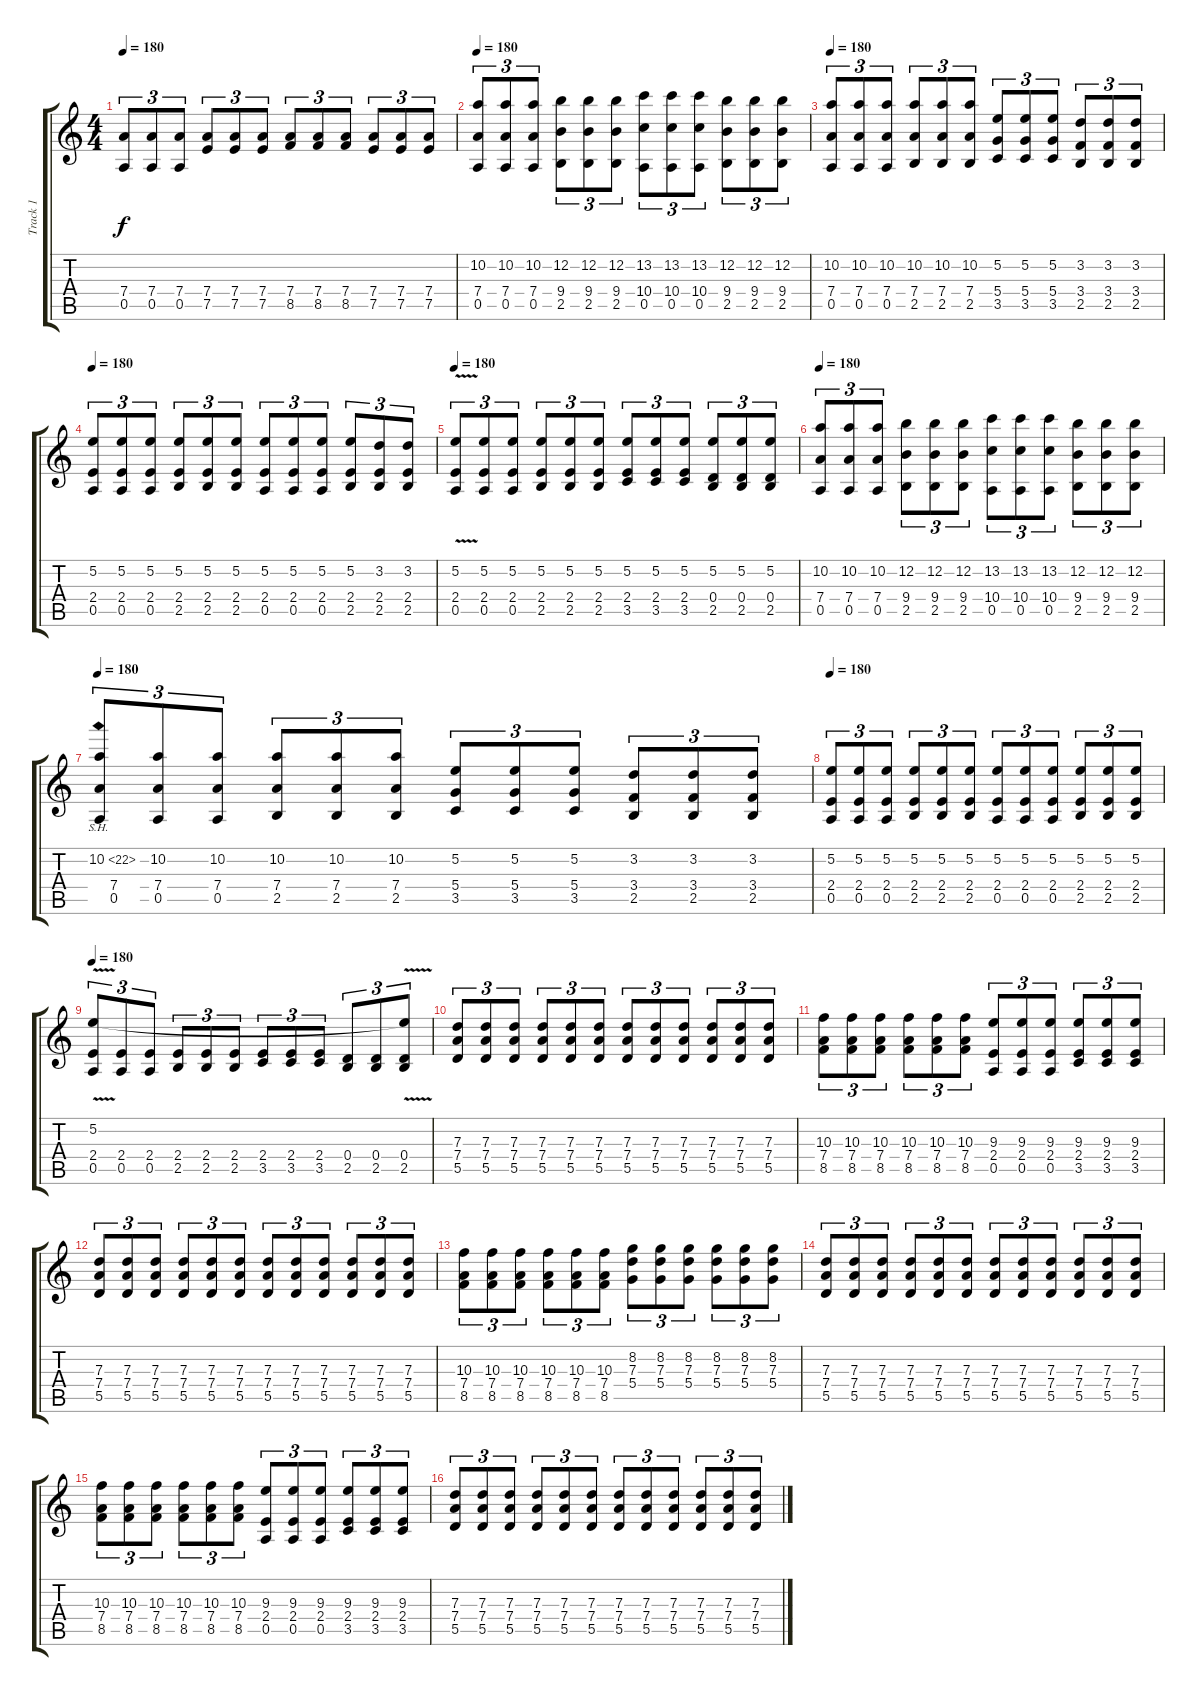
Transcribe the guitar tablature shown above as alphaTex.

\track ("Track 1" "Track 1") {instrument distortionguitar}
\staff {score tabs}
\tuning (E4 B3 G3 D3 A2 E2) {hide}
\ts (4 4)
\tempo 180
\clef g2
\ks c
(7.4 0.5).8{tu (3 2) dy f} (7.4 0.5).8{tu (3 2)} (7.4 0.5).8{tu (3 2)} (7.4 7.5).8{tu (3 2)} (7.4 7.5).8{tu (3 2)} (7.4 7.5).8{tu (3 2)} (7.4 8.5).8{tu (3 2)} (7.4 8.5).8{tu (3 2)} (7.4 8.5).8{tu (3 2)} (7.4 7.5).8{tu (3 2)} (7.4 7.5).8{tu (3 2)} (7.4 7.5).8{tu (3 2)} |
\tempo 180
(10.2 7.4 0.5).8{tu (3 2)} (10.2 7.4 0.5).8{tu (3 2)} (10.2 7.4 0.5).8{tu (3 2)} (12.2 9.4 2.5).8{tu (3 2)} (12.2 9.4 2.5).8{tu (3 2)} (12.2 9.4 2.5).8{tu (3 2)} (13.2 10.4 0.5).8{tu (3 2)} (13.2 10.4 0.5).8{tu (3 2)} (13.2 10.4 0.5).8{tu (3 2)} (12.2 9.4 2.5).8{tu (3 2)} (12.2 9.4 2.5).8{tu (3 2)} (12.2 9.4 2.5).8{tu (3 2)} |
\tempo 180
(10.2 7.4 0.5).8{tu (3 2)} (10.2 7.4 0.5).8{tu (3 2)} (10.2 7.4 0.5).8{tu (3 2)} (10.2 7.4 2.5).8{tu (3 2)} (10.2 7.4 2.5).8{tu (3 2)} (10.2 7.4 2.5).8{tu (3 2)} (5.2 5.4 3.5).8{tu (3 2)} (5.2 5.4 3.5).8{tu (3 2)} (5.2 5.4 3.5).8{tu (3 2)} (3.2 3.4 2.5).8{tu (3 2)} (3.2 3.4 2.5).8{tu (3 2)} (3.2 3.4 2.5).8{tu (3 2)} |
\tempo 180
(5.2 2.4 0.5).8{tu (3 2)} (5.2 2.4 0.5).8{tu (3 2)} (5.2 2.4 0.5).8{tu (3 2)} (5.2 2.4 2.5).8{tu (3 2)} (5.2 2.4 2.5).8{tu (3 2)} (5.2 2.4 2.5).8{tu (3 2)} (5.2 2.4 0.5).8{tu (3 2)} (5.2 2.4 0.5).8{tu (3 2)} (5.2 2.4 0.5).8{tu (3 2)} (5.2 2.4 2.5).8{tu (3 2)} (3.2 2.4 2.5).8{tu (3 2)} (3.2 2.4 2.5).8{tu (3 2)} |
\tempo 180
(5.2{v} 2.4 0.5).8{tu (3 2)} (5.2 2.4 0.5).8{tu (3 2)} (5.2 2.4 0.5).8{tu (3 2)} (5.2 2.4 2.5).8{tu (3 2)} (5.2 2.4 2.5).8{tu (3 2)} (5.2 2.4 2.5).8{tu (3 2)} (5.2 2.4 3.5).8{tu (3 2)} (5.2 2.4 3.5).8{tu (3 2)} (5.2 2.4 3.5).8{tu (3 2)} (5.2 0.4 2.5).8{tu (3 2)} (5.2 0.4 2.5).8{tu (3 2)} (5.2 0.4 2.5).8{tu (3 2)} |
\tempo 180
(10.2 7.4 0.5).8{tu (3 2)} (10.2 7.4 0.5).8{tu (3 2)} (10.2 7.4 0.5).8{tu (3 2)} (12.2 9.4 2.5).8{tu (3 2)} (12.2 9.4 2.5).8{tu (3 2)} (12.2 9.4 2.5).8{tu (3 2)} (13.2 10.4 0.5).8{tu (3 2)} (13.2 10.4 0.5).8{tu (3 2)} (13.2 10.4 0.5).8{tu (3 2)} (12.2 9.4 2.5).8{tu (3 2)} (12.2 9.4 2.5).8{tu (3 2)} (12.2 9.4 2.5).8{tu (3 2)} |
\tempo 180
(10.2{sh 12} 7.4 0.5).8{tu (3 2)} (10.2 7.4 0.5).8{tu (3 2)} (10.2 7.4 0.5).8{tu (3 2)} (10.2 7.4 2.5).8{tu (3 2)} (10.2 7.4 2.5).8{tu (3 2)} (10.2 7.4 2.5).8{tu (3 2)} (5.2 5.4 3.5).8{tu (3 2)} (5.2 5.4 3.5).8{tu (3 2)} (5.2 5.4 3.5).8{tu (3 2)} (3.2 3.4 2.5).8{tu (3 2)} (3.2 3.4 2.5).8{tu (3 2)} (3.2 3.4 2.5).8{tu (3 2)} |
\tempo 180
(5.2 2.4 0.5).8{tu (3 2)} (5.2 2.4 0.5).8{tu (3 2)} (5.2 2.4 0.5).8{tu (3 2)} (5.2 2.4 2.5).8{tu (3 2)} (5.2 2.4 2.5).8{tu (3 2)} (5.2 2.4 2.5).8{tu (3 2)} (5.2 2.4 0.5).8{tu (3 2)} (5.2 2.4 0.5).8{tu (3 2)} (5.2 2.4 0.5).8{tu (3 2)} (5.2 2.4 2.5).8{tu (3 2)} (5.2 2.4 2.5).8{tu (3 2)} (5.2 2.4 2.5).8{tu (3 2)} |
\tempo 180
(5.2{v} 2.4 0.5).8{tu (3 2)} (2.4 0.5).8{tu (3 2)} (2.4 0.5).8{tu (3 2)} (2.4 2.5).8{tu (3 2)} (2.4 2.5).8{tu (3 2)} (2.4 2.5).8{tu (3 2)} (2.4 3.5).8{tu (3 2)} (2.4 3.5).8{tu (3 2)} (2.4 3.5).8{tu (3 2)} (0.4 2.5).8{tu (3 2)} (0.4 2.5).8{tu (3 2)} (5.2{t} 0.4 2.5).8{tu (3 2)} |
(7.3 7.4 5.5).8{tu (3 2)} (7.3 7.4 5.5).8{tu (3 2)} (7.3 7.4 5.5).8{tu (3 2)} (7.3 7.4 5.5).8{tu (3 2)} (7.3 7.4 5.5).8{tu (3 2)} (7.3 7.4 5.5).8{tu (3 2)} (7.3 7.4 5.5).8{tu (3 2)} (7.3 7.4 5.5).8{tu (3 2)} (7.3 7.4 5.5).8{tu (3 2)} (7.3 7.4 5.5).8{tu (3 2)} (7.3 7.4 5.5).8{tu (3 2)} (7.3 7.4 5.5).8{tu (3 2)} |
(10.3 7.4 8.5).8{tu (3 2)} (10.3 7.4 8.5).8{tu (3 2)} (10.3 7.4 8.5).8{tu (3 2)} (10.3 7.4 8.5).8{tu (3 2)} (10.3 7.4 8.5).8{tu (3 2)} (10.3 7.4 8.5).8{tu (3 2)} (9.3 2.4 0.5).8{tu (3 2)} (9.3 2.4 0.5).8{tu (3 2)} (9.3 2.4 0.5).8{tu (3 2)} (9.3 2.4 3.5).8{tu (3 2)} (9.3 2.4 3.5).8{tu (3 2)} (9.3 2.4 3.5).8{tu (3 2)} |
(7.3 7.4 5.5).8{tu (3 2)} (7.3 7.4 5.5).8{tu (3 2)} (7.3 7.4 5.5).8{tu (3 2)} (7.3 7.4 5.5).8{tu (3 2)} (7.3 7.4 5.5).8{tu (3 2)} (7.3 7.4 5.5).8{tu (3 2)} (7.3 7.4 5.5).8{tu (3 2)} (7.3 7.4 5.5).8{tu (3 2)} (7.3 7.4 5.5).8{tu (3 2)} (7.3 7.4 5.5).8{tu (3 2)} (7.3 7.4 5.5).8{tu (3 2)} (7.3 7.4 5.5).8{tu (3 2)} |
(10.3 7.4 8.5).8{tu (3 2)} (10.3 7.4 8.5).8{tu (3 2)} (10.3 7.4 8.5).8{tu (3 2)} (10.3 7.4 8.5).8{tu (3 2)} (10.3 7.4 8.5).8{tu (3 2)} (10.3 7.4 8.5).8{tu (3 2)} (8.2 7.3 5.4).8{tu (3 2)} (8.2 7.3 5.4).8{tu (3 2)} (8.2 7.3 5.4).8{tu (3 2)} (8.2 7.3 5.4).8{tu (3 2)} (8.2 7.3 5.4).8{tu (3 2)} (8.2 7.3 5.4).8{tu (3 2)} |
(7.3 7.4 5.5).8{tu (3 2)} (7.3 7.4 5.5).8{tu (3 2)} (7.3 7.4 5.5).8{tu (3 2)} (7.3 7.4 5.5).8{tu (3 2)} (7.3 7.4 5.5).8{tu (3 2)} (7.3 7.4 5.5).8{tu (3 2)} (7.3 7.4 5.5).8{tu (3 2)} (7.3 7.4 5.5).8{tu (3 2)} (7.3 7.4 5.5).8{tu (3 2)} (7.3 7.4 5.5).8{tu (3 2)} (7.3 7.4 5.5).8{tu (3 2)} (7.3 7.4 5.5).8{tu (3 2)} |
(10.3 7.4 8.5).8{tu (3 2)} (10.3 7.4 8.5).8{tu (3 2)} (10.3 7.4 8.5).8{tu (3 2)} (10.3 7.4 8.5).8{tu (3 2)} (10.3 7.4 8.5).8{tu (3 2)} (10.3 7.4 8.5).8{tu (3 2)} (9.3 2.4 0.5).8{tu (3 2)} (9.3 2.4 0.5).8{tu (3 2)} (9.3 2.4 0.5).8{tu (3 2)} (9.3 2.4 3.5).8{tu (3 2)} (9.3 2.4 3.5).8{tu (3 2)} (9.3 2.4 3.5).8{tu (3 2)} |
(7.3 7.4 5.5).8{tu (3 2)} (7.3 7.4 5.5).8{tu (3 2)} (7.3 7.4 5.5).8{tu (3 2)} (7.3 7.4 5.5).8{tu (3 2)} (7.3 7.4 5.5).8{tu (3 2)} (7.3 7.4 5.5).8{tu (3 2)} (7.3 7.4 5.5).8{tu (3 2)} (7.3 7.4 5.5).8{tu (3 2)} (7.3 7.4 5.5).8{tu (3 2)} (7.3 7.4 5.5).8{tu (3 2)} (7.3 7.4 5.5).8{tu (3 2)} (7.3 7.4 5.5).8{tu (3 2)}
